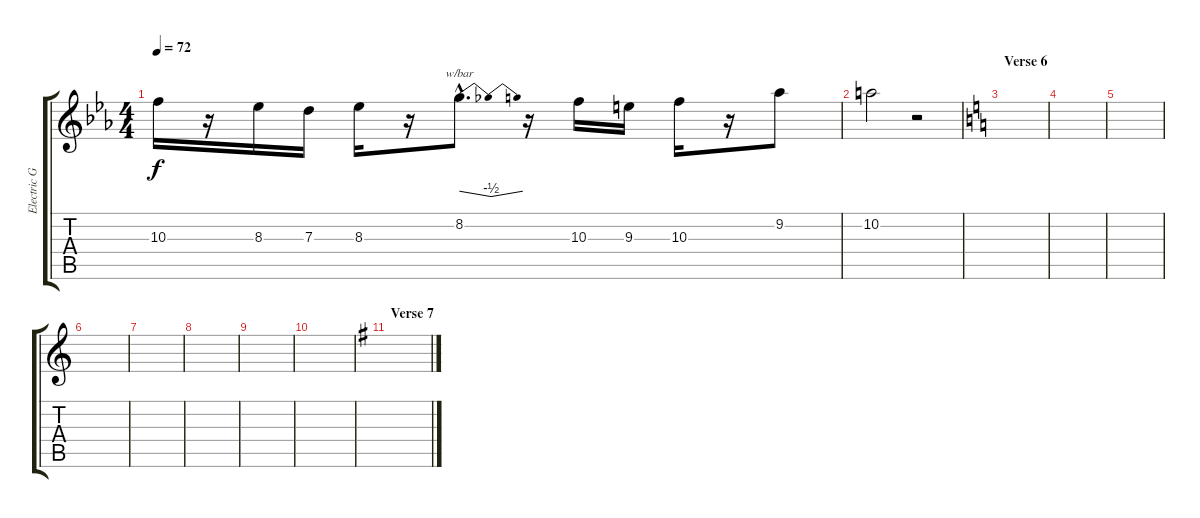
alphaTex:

\track ("Electric Guitar" "Electric G") {instrument electricguitarclean}
\staff {score tabs}
\tuning (E4 B3 G3 D3 A2 E2) {hide}
\ts (4 4)
\tempo 72
\clef g2
\ks eb
10.3{t}.16{dy f} r.16 8.3.16 7.3.16 8.3.16 r.16 8.2{hac}.8{d tbe (dip default 0 0 30 -2 60 0)} r.16 10.3.16 9.3.16 10.3.16 r.16 9.2.8 |
10.2.2 r.2 |
\section ("" "Verse 6")
\ks c
|
|
|
|
|
|
|
|
\section ("" "Verse 7")
\ks g
